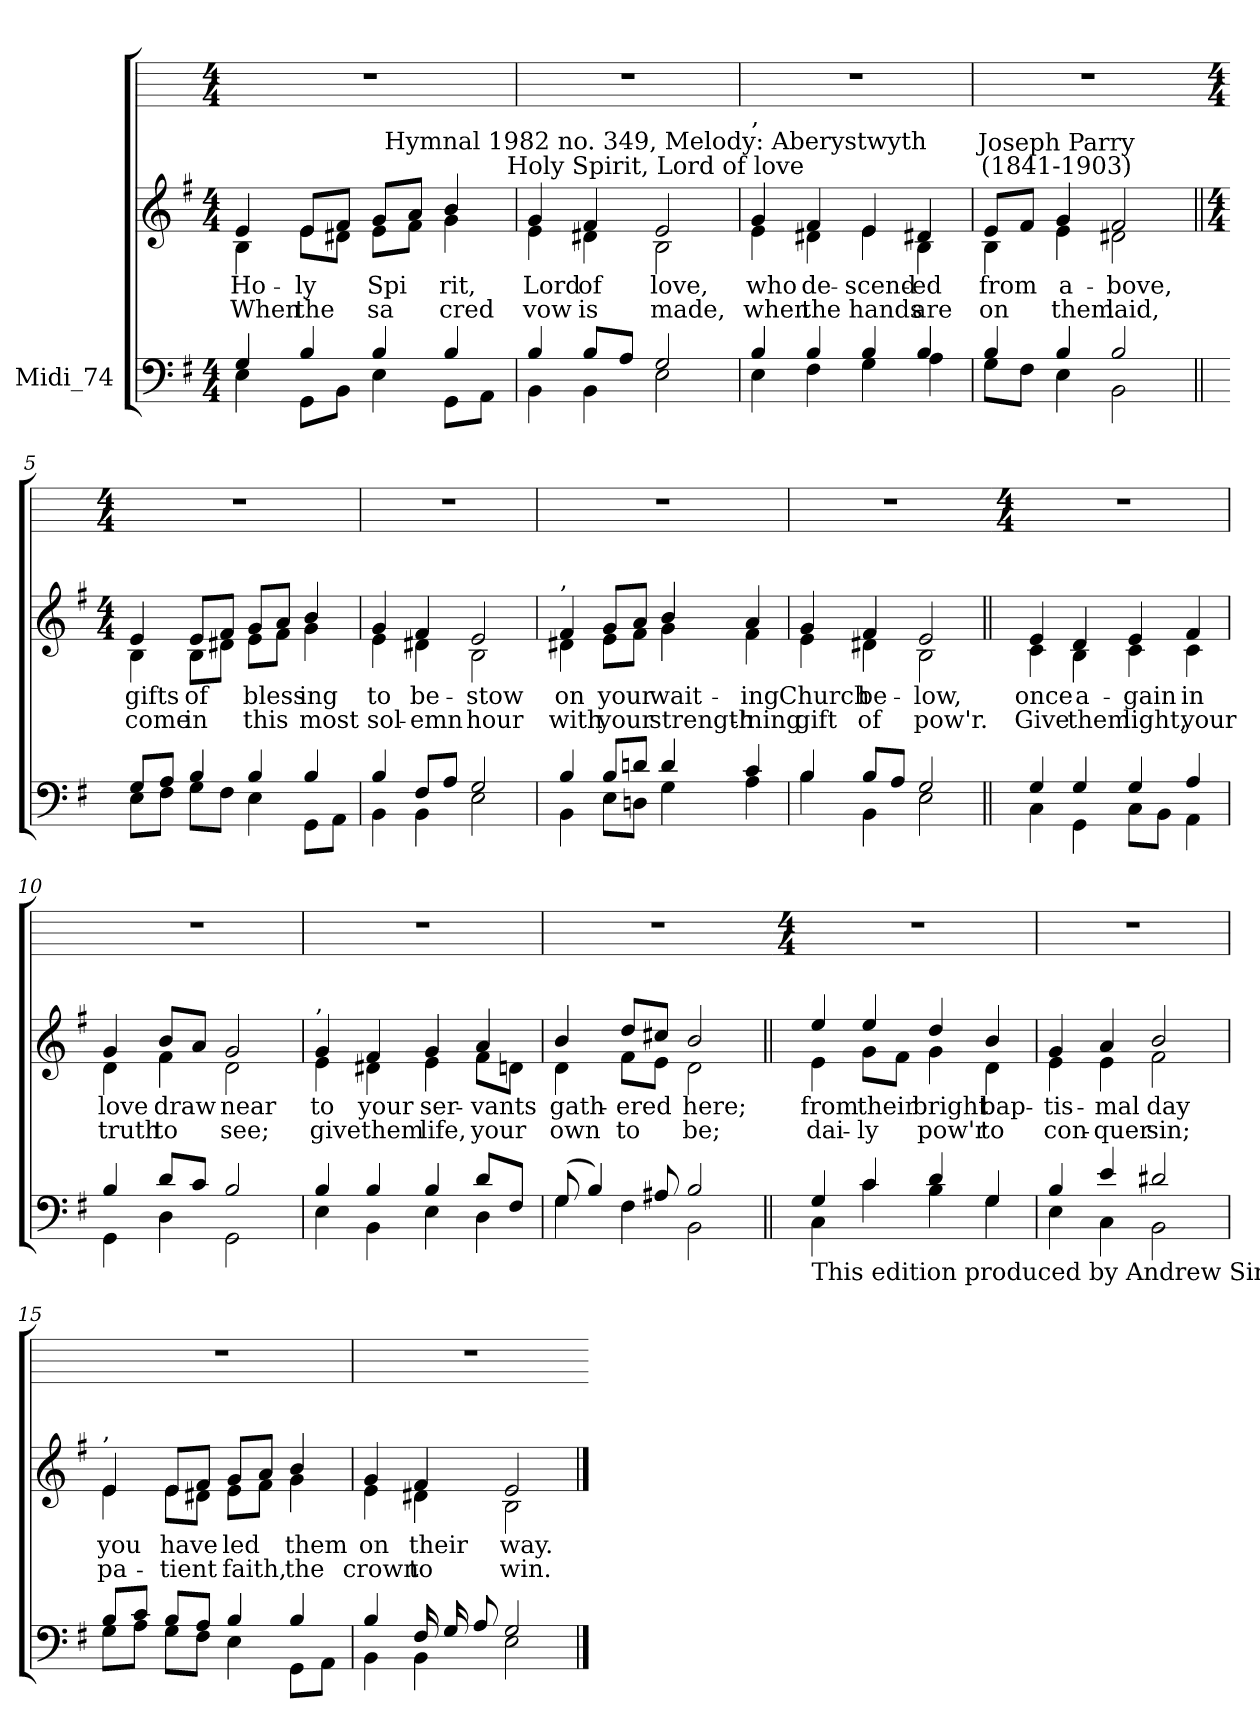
**kern	**kern	**text	**text	**kern
*part3	*part2	*part2	*part2	*part1
*staff3	*staff2	*staff2	*staff2	*staff1
*I"Midi_74	*	*	*	*
*clefF4	*clefG2	*	*	*
*k[f#]	*k[f#]	*	*	*
*G:	*G:	*	*	*
*M4/4	*M4/4	*	*	*M4/4
=1	=1	=1	=1	=1
*^	*	*	*	*
!	!	!LO:TX:a:cj:t=W. D. Maclagan\n(1826-1910)	!	!	!
!	!	!	!LO:LY:b	!LO:LY:b	!
*	*	*^	*	*	*
4G/	4E\	4e/	4B\	Ho-	-When	1r
!	!	!	!	!LO:LY:b	!LO:LY:b	!
4B/	8GG\L	8e/L	8e\L	ly	the	.
.	8BB\J	8f#/J	8d#X\J	.	.	.
!	!	!	!	!LO:LY:b	!LO:LY:b	!
4B/	4E\	8g/L	8e\L	Spi	sa	.
.	.	8a/J	8f#\J	.	.	.
!	!	!	!	!LO:LY:b	!LO:LY:b	!
4B/	8GG\L	4b/	4g\	rit,	cred	.
.	8AA\J	.	.	.	.	.
=2	=2	=2	=2	=2	=2	=2
!	!	!	!	!LO:LY:b	!LO:LY:b	!
4B/	4BB\	4g/	4e\	Lord	vow	1r
!	!	!	!	!LO:LY:b	!LO:LY:b	!
8B/L	4BB\	4f#/	4d#X\	of	is	.
8A/J	.	.	.	.	.	.
!	!	!LO:TX:a:cj:t=Holy Spirit, Lord of love	!	!	!	!
!	!	!LO:TX:a:cj:t=Hymnal 1982 no. 349, Melody&colon; Aberystwyth	!	!	!	!
!	!	!	!	!LO:LY:b	!LO:LY:b	!
2G/	2E\	2e/	2B\	love,	made,	.
=3	=3	=3	=3	=3	=3	=3
!	!	!LO:TX:a:t=,	!	!	!	!
!	!	!	!	!LO:LY:b	!LO:LY:b	!
4B/	4E\	4g/	4e\	who	when	1r
!	!	!	!	!LO:LY:b	!LO:LY:b	!
4B/	4F#\	4f#/	4d#X\	de-	-the	.
!	!	!	!	!LO:LY:b	!LO:LY:b	!
4B/	4G\	4e/	4e\	scend-	-hands	.
!	!	!	!	!LO:LY:b	!LO:LY:b	!
4B/	4A\	4d#X/	4B\	ed	are	.
=4	=4	=4	=4	=4	=4	=4
!	!	!	!	!LO:LY:b	!LO:LY:b	!
4B/	8G\L	8e/L	4B\	from	on	1r
.	8F#\J	8f#/J	.	.	.	.
!	!	!LO:TX:a:cj:t=Joseph Parry\n(1841-1903)	!	!	!	!
!	!	!	!	!LO:LY:b	!LO:LY:b	!
4B/	4E\	4g/	4e\	a-	-them	.
!	!	!	!	!LO:LY:b	!LO:LY:b	!
2B/	2BB\	2f#/	2d#X\	bove,	laid,	.
!!LO:LB:g=z
=5||	=5||	=5||	=5||	=5	=5	=5
*	*	*M4/4	*	*	*	*M4/4
!	!	!	!	!LO:LY:b	!LO:LY:b	!
8G/L	8E\L	4e/	4B\	gifts	come	1r
8A/J	8F#\J	.	.	.	.	.
!	!	!	!	!LO:LY:b	!LO:LY:b	!
4B/	8G\L	8e/L	8B\L	of	in	.
.	8F#\J	8f#/J	8d#X\J	.	.	.
!	!	!	!	!LO:LY:b	!LO:LY:b	!
4B/	4E\	8g/L	8e\L	bless	this	.
.	.	8a/J	8f#\J	.	.	.
!	!	!	!	!LO:LY:b	!LO:LY:b	!
4B/	8GG\L	4b/	4g\	- ing	most	.
.	8AA\J	.	.	.	.	.
=6	=6	=6	=6	=6	=6	=6
!	!	!	!	!LO:LY:b	!LO:LY:b	!
4B/	4BB\	4g/	4e\	to	sol-	1r
!	!	!	!	!LO:LY:b	!LO:LY:b	!
8F#/L	4BB\	4f#/	4d#X\	-be-	-emn	.
8A/J	.	.	.	.	.	.
!	!	!	!	!LO:LY:b	!LO:LY:b	!
2G/	2E\	2e/	2B\	stow	hour	.
=7	=7	=7	=7	=7	=7	=7
!	!	!LO:TX:a:t=,	!	!	!	!
!	!	!	!	!LO:LY:b	!LO:LY:b	!
4B/	4BB\	4f#/	4d#X\	on	with	1r
!	!	!	!	!LO:LY:b	!LO:LY:b	!
8B/L	8E\L	8g/L	8e\L	your	your	.
8dn/J	8Dn\J	8a/J	8f#\J	.	.	.
!	!	!	!	!LO:LY:b	!LO:LY:b	!
4d/	4G\	4b/	4g\	wait-	-strength-	.
!	!	!	!	!LO:LY:b	!LO:LY:b	!
4c/	4A\	4a/	4f#\	-ing	'ning	.
=8	=8	=8	=8	=8	=8	=8
!	!	!	!	!LO:LY:b	!LO:LY:b	!
4B/	4B\	4g/	4e\	Church	gift	1r
!	!	!	!	!LO:LY:b	!LO:LY:b	!
8B/L	4BB\	4f#/	4d#X\	be-	-of	.
8A/J	.	.	.	.	.	.
!	!	!	!	!LO:LY:b	!LO:LY:b	!
2G/	2E\	2e/	2B\	low,	pow'r.	.
!!LO:LB:g=z
=9||	=9||	=9||	=9||	=9	=9	=9
*	*	*	*	*	*	*M4/4
!	!	!	!	!LO:LY:b	!LO:LY:b	!
4G/	4C\	4e/	4c\	once	Give	1r
!	!	!	!	!LO:LY:b	!LO:LY:b	!
4G/	4GG\	4d/	4B\	a-	-them	.
!	!	!	!	!LO:LY:b	!LO:LY:b	!
4G/	8C\L	4e/	4c\	gain	light,	.
.	8BB\J	.	.	.	.	.
!	!	!	!	!LO:LY:b	!LO:LY:b	!
4A/	4AA\	4f#/	4c\	in	your	.
=10	=10	=10	=10	=10	=10	=10
!	!	!	!	!LO:LY:b	!LO:LY:b	!
4B/	4GG\	4g/	4d\	love	truth	1r
!	!	!	!	!LO:LY:b	!LO:LY:b	!
8d/L	4D\	8b/L	4f#\	draw	to	.
8c/J	.	8a/J	.	.	.	.
!	!	!	!	!LO:LY:b	!LO:LY:b	!
2B/	2GG\	2g/	2d\	near	see;	.
=11	=11	=11	=11	=11	=11	=11
!	!	!LO:TX:a:t=,	!	!	!	!
!	!	!	!	!LO:LY:b	!LO:LY:b	!
4B/	4E\	4g/	4e\	to	give	1r
!	!	!	!	!LO:LY:b	!LO:LY:b	!
4B/	4BB\	4f#/	4d#X\	your	them	.
!	!	!	!	!LO:LY:b	!LO:LY:b	!
4B/	4E\	4g/	4e\	ser-	-life,	.
!	!	!	!	!LO:LY:b	!LO:LY:b	!
8d/L	4D\	4a/	8f#\L	vants	your	.
8F#/J	.	.	8dn\J	.	.	.
=12	=12	=12	=12	=12	=12	=12
!	!	!	!	!LO:LY:b	!LO:LY:b	!
(>8G/	4G\	4b/	4d\	gath-	-own	1r
4B/)	.	.	.	.	.	.
!	!	!	!	!LO:LY:b	!LO:LY:b	!
.	4F#\	8dd/L	8f#\L	ered	to	.
8A#X/	.	8cc#X/J	8e\J	.	.	.
!	!	!	!	!LO:LY:b	!LO:LY:b	!
2B/	2BB\	2b/	2d\	here;	be;	.
!!LO:LB:g=z
=13||	=13||	=13||	=13||	=13	=13	=13
*	*	*	*	*	*	*M4/4
!LO:TX:b:t=This edition produced by Andrew Sims, 2021	!	!	!	!	!	!
!	!	!	!	!LO:LY:b	!LO:LY:b	!
4G/	4C\	4ee/	4e\	from	dai-	1r
!	!	!	!	!LO:LY:b	!LO:LY:b	!
4c/	4c\	4ee/	8g\L	-their	ly	.
.	.	.	8f#\J	.	.	.
!	!	!	!	!LO:LY:b	!LO:LY:b	!
4d/	4B\	4dd/	4g\	bright	pow'r	.
!	!	!	!	!LO:LY:b	!LO:LY:b	!
4G/	4G\	4b/	4d\	bap-	-to	.
=14	=14	=14	=14	=14	=14	=14
!	!	!	!	!LO:LY:b	!LO:LY:b	!
4B/	4E\	4g/	4e\	tis-	-con-	1r
!	!	!	!	!LO:LY:b	!LO:LY:b	!
4e/	4C\	4a/	4e\	-mal	quer	.
!	!	!	!	!LO:LY:b	!LO:LY:b	!
2d#X/	2BB\	2b/	2f#\	day	sin;	.
=15	=15	=15	=15	=15	=15	=15
!	!	!LO:TX:a:t=,	!	!	!	!
!	!	!	!	!LO:LY:b	!LO:LY:b	!
8B/L	8G\L	4e/	4e\	you	pa-	1r
8c/J	8A\J	.	.	.	.	.
!	!	!	!	!LO:LY:b	!LO:LY:b	!
8B/L	8G\L	8e/L	8e\L	-have	tient	.
8A/J	8F#\J	8f#/J	8d#X\J	.	.	.
!	!	!	!	!LO:LY:b	!LO:LY:b	!
4B/	4E\	8g/L	8e\L	led	faith,	.
.	.	8a/J	8f#\J	.	.	.
!	!	!	!	!LO:LY:b	!LO:LY:b	!
4B/	8GG\L	4b/	4g\	them	the	.
.	8AA\J	.	.	.	.	.
=16	=16	=16	=16	=16	=16	=16
!	!	!	!	!LO:LY:b	!LO:LY:b	!
4B/	4BB\	4g/	4e\	on	crown	1r
!	!	!	!	!LO:LY:b	!LO:LY:b	!
16F#/LL	4BB\	4f#/	4d#X\	their	to	.
16G/	.	.	.	.	.	.
8A/J	.	.	.	.	.	.
!	!	!	!	!LO:LY:b	!LO:LY:b	!
2G/	2E\	2e/	2B\	way.	win.	.
*v	*v	*	*	*	*	*
*	*v	*v	*	*	*
==	==	=	=	=
*-	*-	*-	*-	*-
